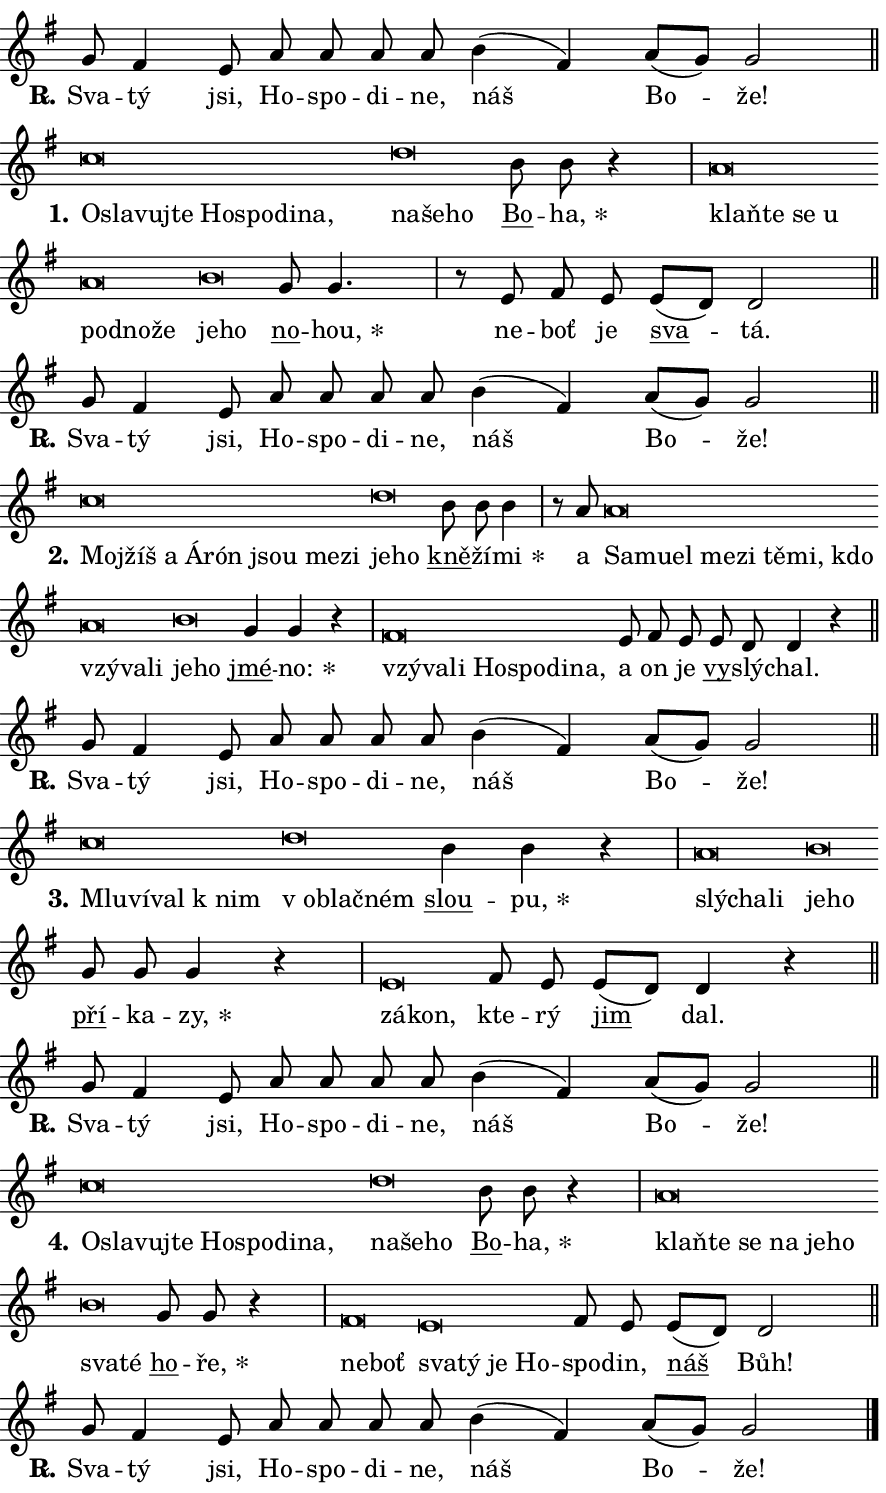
\version "2.24.0"
\header { tagline = "" }
\paper {
  indent = 0\cm
  top-margin = 0\cm
  right-margin = 0.13\cm % to fit lyric hyphens
  bottom-margin = 0\cm
  left-margin = 0\cm
  paper-width = 15\cm
  page-breaking = #ly:one-page-breaking
  system-system-spacing.basic-distance = #11
  score-system-spacing.basic-distance = #11
  ragged-last = ##f
}


%% Author: Thomas Morley
%% https://lists.gnu.org/archive/html/lilypond-user/2020-05/msg00002.html
#(define (line-position grob)
"Returns position of @var[grob} in current system:
   @code{'start}, if at first time-step
   @code{'end}, if at last time-step
   @code{'middle} otherwise
"
  (let* ((col (ly:item-get-column grob))
         (ln (ly:grob-object col 'left-neighbor))
         (rn (ly:grob-object col 'right-neighbor))
         (col-to-check-left (if (ly:grob? ln) ln col))
         (col-to-check-right (if (ly:grob? rn) rn col))
         (break-dir-left
           (and
             (ly:grob-property col-to-check-left 'non-musical #f)
             (ly:item-break-dir col-to-check-left)))
         (break-dir-right
           (and
             (ly:grob-property col-to-check-right 'non-musical #f)
             (ly:item-break-dir col-to-check-right))))
        (cond ((eqv? 1 break-dir-left) 'start)
              ((eqv? -1 break-dir-right) 'end)
              (else 'middle))))

#(define (tranparent-at-line-position vctor)
  (lambda (grob)
  "Relying on @code{line-position} select the relevant enry from @var{vctor}.
Used to determine transparency,"
    (case (line-position grob)
      ((end) (not (vector-ref vctor 0)))
      ((middle) (not (vector-ref vctor 1)))
      ((start) (not (vector-ref vctor 2))))))

noteHeadBreakVisibility =
#(define-music-function (break-visibility)(vector?)
"Makes @code{NoteHead}s transparent relying on @var{break-visibility}"
#{
  \override NoteHead.transparent =
    #(tranparent-at-line-position break-visibility)
#})

#(define delete-ledgers-for-transparent-note-heads
  (lambda (grob)
    "Reads whether a @code{NoteHead} is transparent.
If so this @code{NoteHead} is removed from @code{'note-heads} from
@var{grob}, which is supposed to be @code{LedgerLineSpanner}.
As a result ledgers are not printed for this @code{NoteHead}"
    (let* ((nhds-array (ly:grob-object grob 'note-heads))
           (nhds-list
             (if (ly:grob-array? nhds-array)
                 (ly:grob-array->list nhds-array)
                 '()))
           ;; Relies on the transparent-property being done before
           ;; Staff.LedgerLineSpanner.after-line-breaking is executed.
           ;; This is fragile ...
           (to-keep
             (remove
               (lambda (nhd)
                 (ly:grob-property nhd 'transparent #f))
               nhds-list)))
      ;; TODO find a better method to iterate over grob-arrays, similiar
      ;; to filter/remove etc for lists
      ;; For now rebuilt from scratch
      (set! (ly:grob-object grob 'note-heads)  '())
      (for-each
        (lambda (nhd)
          (ly:pointer-group-interface::add-grob grob 'note-heads nhd))
        to-keep))))

squashNotes = {
  \override NoteHead.X-extent = #'(-0.2 . 0.2)
  \override NoteHead.Y-extent = #'(-0.75 . 0)
  \override NoteHead.stencil =
    #(lambda (grob)
       (let ((pos (ly:grob-property grob 'staff-position)))
         (begin
           (if (< pos -7) (display "ERROR: Lower brevis then expected\n") (display ""))
           (if (<= pos -6) ly:text-interface::print ly:note-head::print))))
}
unSquashNotes = {
  \revert NoteHead.X-extent
  \revert NoteHead.Y-extent
  \revert NoteHead.stencil
}

hideNotes = \noteHeadBreakVisibility #begin-of-line-visible
unHideNotes = \noteHeadBreakVisibility #all-visible

% work-around for resetting accidentals
% https://lilypond.org/doc/v2.23/Documentation/notation/displaying-rhythms#unmetered-music
cadenzaMeasure = {
  \cadenzaOff
  \partial 1024 s1024
  \cadenzaOn
}

#(define-markup-command (accent layout props text) (markup?)
  "Underline accented syllable"
  (interpret-markup layout props
    #{\markup \override #'(offset . 4.3) \underline { #text }#}))

responsum = \markup \concat {
  "R" \hspace #-1.05 \path #0.1 #'((moveto 0 0.07) (lineto 0.9 0.8)) \hspace #0.05 "."
}

spaceSize = #0.6828661417322834 % exact space size for TeX Gyre Schola

\layout {
  \context {
    \Staff
    \remove "Time_signature_engraver"
    \override LedgerLineSpanner.after-line-breaking = #delete-ledgers-for-transparent-note-heads
  }
  \context {
    \Lyrics {
      \override LyricSpace.minimum-distance = \spaceSize
      \override LyricText.font-name = #"TeX Gyre Schola"
      \override LyricText.font-size = 1
      \override StanzaNumber.font-name = #"TeX Gyre Schola Bold"
      \override StanzaNumber.font-size = 1
    }
  }
  \context {
    \Score 
    \override NoteHead.text =
      #(lambda (grob) 
        (let ((pos (ly:grob-property grob 'staff-position)))
          #{\markup {
            \combine
              \halign #-0.55 \raise #(if (= pos -6) 0 0.5) \override #'(thickness . 2) \draw-line #'(3.2 . 0)
              \musicglyph "noteheads.sM1"
          }#}))
  }
}

% magnetic-lyrics.ily
%
%   written by
%     Jean Abou Samra <jean@abou-samra.fr>
%     Werner Lemberg <wl@gnu.org>
%
%   adapted by
%     Jiri Hon <jiri.hon@gmail.com>
%
% Version 2022-Apr-15

% https://www.mail-archive.com/lilypond-user@gnu.org/msg149350.html

#(define (Left_hyphen_pointer_engraver context)
   "Collect syllable-hyphen-syllable occurrences in lyrics and store
them in properties.  This engraver only looks to the left.  For
example, if the lyrics input is @code{foo -- bar}, it does the
following.

@itemize @bullet
@item
Set the @code{text} property of the @code{LyricHyphen} grob between
@q{foo} and @q{bar} to @code{foo}.

@item
Set the @code{left-hyphen} property of the @code{LyricText} grob with
text @q{foo} to the @code{LyricHyphen} grob between @q{foo} and
@q{bar}.
@end itemize

Use this auxiliary engraver in combination with the
@code{lyric-@/text::@/apply-@/magnetic-@/offset!} hook."
   (let ((hyphen #f)
         (text #f))
     (make-engraver
      (acknowledgers
       ((lyric-syllable-interface engraver grob source-engraver)
        (set! text grob)))
      (end-acknowledgers
       ((lyric-hyphen-interface engraver grob source-engraver)
        ;(when (not (grob::has-interface grob 'lyric-space-interface))
          (set! hyphen grob)));)
      ((stop-translation-timestep engraver)
       (when (and text hyphen)
         (ly:grob-set-object! text 'left-hyphen hyphen))
       (set! text #f)
       (set! hyphen #f)))))

#(define (lyric-text::apply-magnetic-offset! grob)
   "If the space between two syllables is less than the value in
property @code{LyricText@/.details@/.squash-threshold}, move the right
syllable to the left so that it gets concatenated with the left
syllable.

Use this function as a hook for
@code{LyricText@/.after-@/line-@/breaking} if the
@code{Left_@/hyphen_@/pointer_@/engraver} is active."
   (let ((hyphen (ly:grob-object grob 'left-hyphen #f)))
     (when hyphen
       (let ((left-text (ly:spanner-bound hyphen LEFT)))
         (when (grob::has-interface left-text 'lyric-syllable-interface)
           (let* ((common (ly:grob-common-refpoint grob left-text X))
                  (this-x-ext (ly:grob-extent grob common X))
                  (left-x-ext
                   (begin
                     ;; Trigger magnetism for left-text.
                     (ly:grob-property left-text 'after-line-breaking)
                     (ly:grob-extent left-text common X)))
                  ;; `delta` is the gap width between two syllables.
                  (delta (- (interval-start this-x-ext)
                            (interval-end left-x-ext)))
                  (details (ly:grob-property grob 'details))
                  (threshold (assoc-get 'squash-threshold details 0.2)))
             (when (< delta threshold)
               (let* (;; We have to manipulate the input text so that
                      ;; ligatures crossing syllable boundaries are not
                      ;; disabled.  For languages based on the Latin
                      ;; script this is essentially a beautification.
                      ;; However, for non-Western scripts it can be a
                      ;; necessity.
                      (lt (ly:grob-property left-text 'text))
                      (rt (ly:grob-property grob 'text))
                      (is-space (grob::has-interface hyphen 'lyric-space-interface))
                      (space (if is-space " " ""))
                      (extra-delta (if is-space spaceSize 0))
                      ;; Append new syllable.
                      (ltrt-space (if (and (string? lt) (string? rt))
                                (string-append lt space rt)
                                (make-concat-markup (list lt space rt))))
                      ;; Right-align `ltrt` to the right side.
                      (ltrt-space-markup (grob-interpret-markup
                               grob
                               (make-translate-markup
                                (cons (interval-length this-x-ext) 0)
                                (make-right-align-markup ltrt-space)))))
                 (begin
                   ;; Don't print `left-text`.
                   (ly:grob-set-property! left-text 'stencil #f)
                   ;; Set text and stencil (which holds all collected
                   ;; syllables so far) and shift it to the left.
                   (ly:grob-set-property! grob 'text ltrt-space)
                   (ly:grob-set-property! grob 'stencil ltrt-space-markup)
                   (ly:grob-translate-axis! grob (- (- delta extra-delta)) X))))))))))


#(define (lyric-hyphen::displace-bounds-first grob)
   ;; Make very sure this callback isn't triggered too early.
   (let ((left (ly:spanner-bound grob LEFT))
         (right (ly:spanner-bound grob RIGHT)))
     (ly:grob-property left 'after-line-breaking)
     (ly:grob-property right 'after-line-breaking)
     (ly:lyric-hyphen::print grob)))

squashThreshold = #0.4

\layout {
  \context {
    \Lyrics
    \consists #Left_hyphen_pointer_engraver
    \override LyricText.after-line-breaking =
      #lyric-text::apply-magnetic-offset!
    \override LyricHyphen.stencil = #lyric-hyphen::displace-bounds-first
    \override LyricText.details.squash-threshold = \squashThreshold
    \override LyricHyphen.minimum-distance = 0
    \override LyricHyphen.minimum-length = \squashThreshold
  }
}

squashText = \override LyricText.details.squash-threshold = 9999
unSquashText = \override LyricText.details.squash-threshold = \squashThreshold

leftText = \override LyricText.self-alignment-X = #LEFT
unLeftText = \revert LyricText.self-alignment-X

starOffset = #(lambda (grob) 
                (let ((x_offset (ly:self-alignment-interface::aligned-on-x-parent grob)))
                  (if (= x_offset 0) 0 (+ x_offset 1.2))))

star = #(define-music-function (syllable)(string?)
"Append star separator at the end of a syllable"
#{
  \once \override LyricText.X-offset = #starOffset
  \lyricmode { \markup {
    #syllable
    \override #'((font-name . "TeX Gyre Schola Bold")) \hspace #0.2 \lower #0.65 \larger "*"
  } }
#})

starAccent = #(define-music-function (syllable)(string?)
"Append star separator at the end of a syllable and make accent"
#{
  \once \override LyricText.X-offset = #starOffset
  \lyricmode { \markup {
    \accent #syllable
    \override #'((font-name . "TeX Gyre Schola Bold")) \hspace #0.2 \lower #0.65 \larger "*"
  } }
#})

breath = #(define-music-function (syllable)(string?)
"Append breathing indicator at the end of a syllable"
#{
  \lyricmode { \markup { #syllable "+" } }
#})

optionalBreath = #(define-music-function (syllable)(string?)
"Append optional breathing indicator at the end of a syllable"
#{
  \lyricmode { \markup { #syllable "(+)" } }
#})


\score {
    <<
        \new Voice = "melody" { \cadenzaOn \key g \major \relative { g'8 fis4 e8 a a a a \bar "" b4( fis) a8[( g)] g2 \cadenzaMeasure \bar "||" \break } }
        \new Lyrics \lyricsto "melody" { \lyricmode { \set stanza = \responsum
Sva -- tý jsi, Ho -- spo -- di -- ne, náš Bo -- že! } }
    >>
    \layout {}
}

\score {
    <<
        \new Voice = "melody" { \cadenzaOn \key g \major \relative { \squashNotes c''\breve*1/16 \hideNotes \breve*1/16 \bar "" \breve*1/16 \bar "" \breve*1/16 \bar "" \breve*1/16 \bar "" \breve*1/16 \bar "" \breve*1/16 \breve*1/16 \bar "" \unHideNotes \unSquashNotes \squashNotes d\breve*1/16 \hideNotes \breve*1/16 \breve*1/16 \bar "" \unHideNotes \unSquashNotes \bar "" b8 b r4 \cadenzaMeasure \bar "|" \squashNotes a\breve*1/16 \hideNotes \breve*1/16 \bar "" \breve*1/16 \bar "" \breve*1/16 \bar "" \breve*1/16 \bar "" \breve*1/16 \breve*1/16 \bar "" \unHideNotes \unSquashNotes \squashNotes b\breve*1/16 \hideNotes \breve*1/16 \bar "" \unHideNotes \unSquashNotes \bar "" g8 g4. \cadenzaMeasure \bar "|" r8 e8 fis8 e \bar "" e[( d)] d2 \cadenzaMeasure \bar "||" \break } }
        \new Lyrics \lyricsto "melody" { \lyricmode { \set stanza = "1."
\leftText O -- \squashText sla -- vuj -- te Ho -- spo -- di -- na, \unSquashText na -- \squashText še -- ho \unLeftText \unSquashText \markup \accent Bo -- \star ha, \leftText klaň -- \squashText te se u pod -- no -- že \unSquashText je -- \squashText ho \unLeftText \unSquashText \markup \accent no -- \star hou, ne -- boť je \markup \accent sva -- tá. } }
    >>
    \layout {}
}

\score {
    <<
        \new Voice = "melody" { \cadenzaOn \key g \major \relative { g'8 fis4 e8 a a a a \bar "" b4( fis) a8[( g)] g2 \cadenzaMeasure \bar "||" \break } }
        \new Lyrics \lyricsto "melody" { \lyricmode { \set stanza = \responsum
Sva -- tý jsi, Ho -- spo -- di -- ne, náš Bo -- že! } }
    >>
    \layout {}
}

\score {
    <<
        \new Voice = "melody" { \cadenzaOn \key g \major \relative { \squashNotes c''\breve*1/16 \hideNotes \breve*1/16 \bar "" \breve*1/16 \bar "" \breve*1/16 \bar "" \breve*1/16 \bar "" \breve*1/16 \bar "" \breve*1/16 \breve*1/16 \bar "" \unHideNotes \unSquashNotes \squashNotes d\breve*1/16 \hideNotes \breve*1/16 \bar "" \unHideNotes \unSquashNotes \bar "" b8 b b4 \cadenzaMeasure \bar "|" r8 a8 \squashNotes a\breve*1/16 \hideNotes \breve*1/16 \bar "" \breve*1/16 \bar "" \breve*1/16 \bar "" \breve*1/16 \bar "" \breve*1/16 \bar "" \breve*1/16 \bar "" \breve*1/16 \bar "" \breve*1/16 \bar "" \breve*1/16 \breve*1/16 \bar "" \unHideNotes \unSquashNotes \squashNotes b\breve*1/16 \hideNotes \breve*1/16 \bar "" \unHideNotes \unSquashNotes \bar "" g4 g r \cadenzaMeasure \bar "|" \squashNotes fis\breve*1/16 \hideNotes \breve*1/16 \bar "" \breve*1/16 \bar "" \breve*1/16 \bar "" \breve*1/16 \bar "" \breve*1/16 \breve*1/16 \bar "" \unHideNotes \unSquashNotes e8 fis8 e \bar "" e d d4 r \cadenzaMeasure \bar "||" \break } }
        \new Lyrics \lyricsto "melody" { \lyricmode { \set stanza = "2."
\leftText Moj -- \squashText žíš a Á -- rón jsou me -- zi \unSquashText je -- \squashText ho \unLeftText \unSquashText \markup \accent kně -- ží -- \star mi a \leftText Sa -- \squashText mu -- el me -- zi tě -- mi, kdo vzý -- va -- li \unSquashText je -- \squashText ho \unLeftText \unSquashText \markup \accent jmé -- \star no: \leftText vzý -- \squashText va -- li Ho -- spo -- di -- na, \unLeftText \unSquashText a on je \markup \accent vy -- slý -- chal. } }
    >>
    \layout {}
}

\score {
    <<
        \new Voice = "melody" { \cadenzaOn \key g \major \relative { g'8 fis4 e8 a a a a \bar "" b4( fis) a8[( g)] g2 \cadenzaMeasure \bar "||" \break } }
        \new Lyrics \lyricsto "melody" { \lyricmode { \set stanza = \responsum
Sva -- tý jsi, Ho -- spo -- di -- ne, náš Bo -- že! } }
    >>
    \layout {}
}

\score {
    <<
        \new Voice = "melody" { \cadenzaOn \key g \major \relative { \squashNotes c''\breve*1/16 \hideNotes \breve*1/16 \bar "" \breve*1/16 \breve*1/16 \bar "" \unHideNotes \unSquashNotes \squashNotes d\breve*1/16 \hideNotes \breve*1/16 \breve*1/16 \bar "" \unHideNotes \unSquashNotes \bar "" b4 b r \cadenzaMeasure \bar "|" \squashNotes a\breve*1/16 \hideNotes \breve*1/16 \breve*1/16 \bar "" \unHideNotes \unSquashNotes \squashNotes b\breve*1/16 \hideNotes \breve*1/16 \bar "" \unHideNotes \unSquashNotes \bar "" g8 g g4 r \cadenzaMeasure \bar "|" \squashNotes e\breve*1/16 \hideNotes \breve*1/16 \bar "" \unHideNotes \unSquashNotes fis8 e \bar "" e[( d)] d4 r \cadenzaMeasure \bar "||" \break } }
        \new Lyrics \lyricsto "melody" { \lyricmode { \set stanza = "3."
\leftText Mlu -- \squashText ví -- val "k nim" \unSquashText "v ob" -- \squashText lač -- ném \unLeftText \unSquashText \markup \accent slou -- \star pu, \leftText slý -- \squashText cha -- li \unSquashText je -- \squashText ho \unLeftText \unSquashText \markup \accent pří -- ka -- \star zy, \leftText zá -- \squashText kon, \unLeftText \unSquashText kte -- rý \markup \accent jim dal. } }
    >>
    \layout {}
}

\score {
    <<
        \new Voice = "melody" { \cadenzaOn \key g \major \relative { g'8 fis4 e8 a a a a \bar "" b4( fis) a8[( g)] g2 \cadenzaMeasure \bar "||" \break } }
        \new Lyrics \lyricsto "melody" { \lyricmode { \set stanza = \responsum
Sva -- tý jsi, Ho -- spo -- di -- ne, náš Bo -- že! } }
    >>
    \layout {}
}

\score {
    <<
        \new Voice = "melody" { \cadenzaOn \key g \major \relative { \squashNotes c''\breve*1/16 \hideNotes \breve*1/16 \bar "" \breve*1/16 \bar "" \breve*1/16 \bar "" \breve*1/16 \bar "" \breve*1/16 \bar "" \breve*1/16 \breve*1/16 \bar "" \unHideNotes \unSquashNotes \squashNotes d\breve*1/16 \hideNotes \breve*1/16 \breve*1/16 \bar "" \unHideNotes \unSquashNotes \bar "" b8 b r4 \cadenzaMeasure \bar "|" \squashNotes a\breve*1/16 \hideNotes \breve*1/16 \bar "" \breve*1/16 \bar "" \breve*1/16 \bar "" \breve*1/16 \breve*1/16 \bar "" \unHideNotes \unSquashNotes \squashNotes b\breve*1/16 \hideNotes \breve*1/16 \bar "" \unHideNotes \unSquashNotes \bar "" g8 g r4 \cadenzaMeasure \bar "|" \squashNotes fis\breve*1/16 \hideNotes \breve*1/16 \bar "" \unHideNotes \unSquashNotes \squashNotes e\breve*1/16 \hideNotes \breve*1/16 \bar "" \breve*1/16 \breve*1/16 \bar "" \unHideNotes \unSquashNotes fis8 e \bar "" e[( d)] d2 \cadenzaMeasure \bar "||" \break } }
        \new Lyrics \lyricsto "melody" { \lyricmode { \set stanza = "4."
\leftText O -- \squashText sla -- vuj -- te Ho -- spo -- di -- na, \unSquashText na -- \squashText še -- ho \unLeftText \unSquashText \markup \accent Bo -- \star ha, \leftText klaň -- \squashText te se na je -- ho \unSquashText sva -- \squashText té \unLeftText \unSquashText \markup \accent ho -- \star ře, \leftText ne -- \squashText boť \unSquashText sva -- \squashText tý je Ho -- \unLeftText \unSquashText spo -- din, \markup \accent náš Bůh! } }
    >>
    \layout {}
}

\score {
    <<
        \new Voice = "melody" { \cadenzaOn \key g \major \relative { g'8 fis4 e8 a a a a \bar "" b4( fis) a8[( g)] g2 \cadenzaMeasure \bar "||" \break } \bar "|." }
        \new Lyrics \lyricsto "melody" { \lyricmode { \set stanza = \responsum
Sva -- tý jsi, Ho -- spo -- di -- ne, náš Bo -- že! } }
    >>
    \layout {}
}
